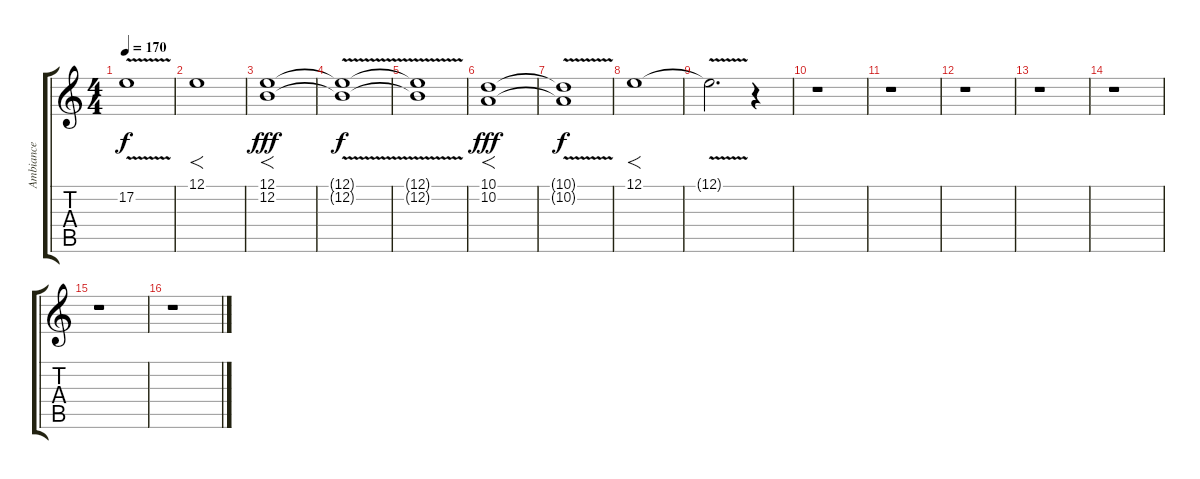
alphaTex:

\track ("Ambiance" "Ambiance") {instrument stringensemble1}
\staff {score tabs}
\tuning (E4 B3 G3 D3 A2 E2) {hide}
\ts (4 4)
\tempo 170
\clef g2
\ks c
17.2{v t}.1{dy f} |
12.1.1{f} |
(12.1 12.2).1{f dy fff} |
(12.1{v t} 12.2{v t}).1{dy f} |
(12.1{v t} 12.2{v t}).1 |
(10.1 10.2).1{f dy fff} |
(10.1{v t} 10.2{v t}).1{dy f} |
12.1.1{f} |
12.1{v t}.2{d} r.4 |
r.1 |
r.1 |
r.1 |
r.1 |
r.1 |
r.1 |
r.1
